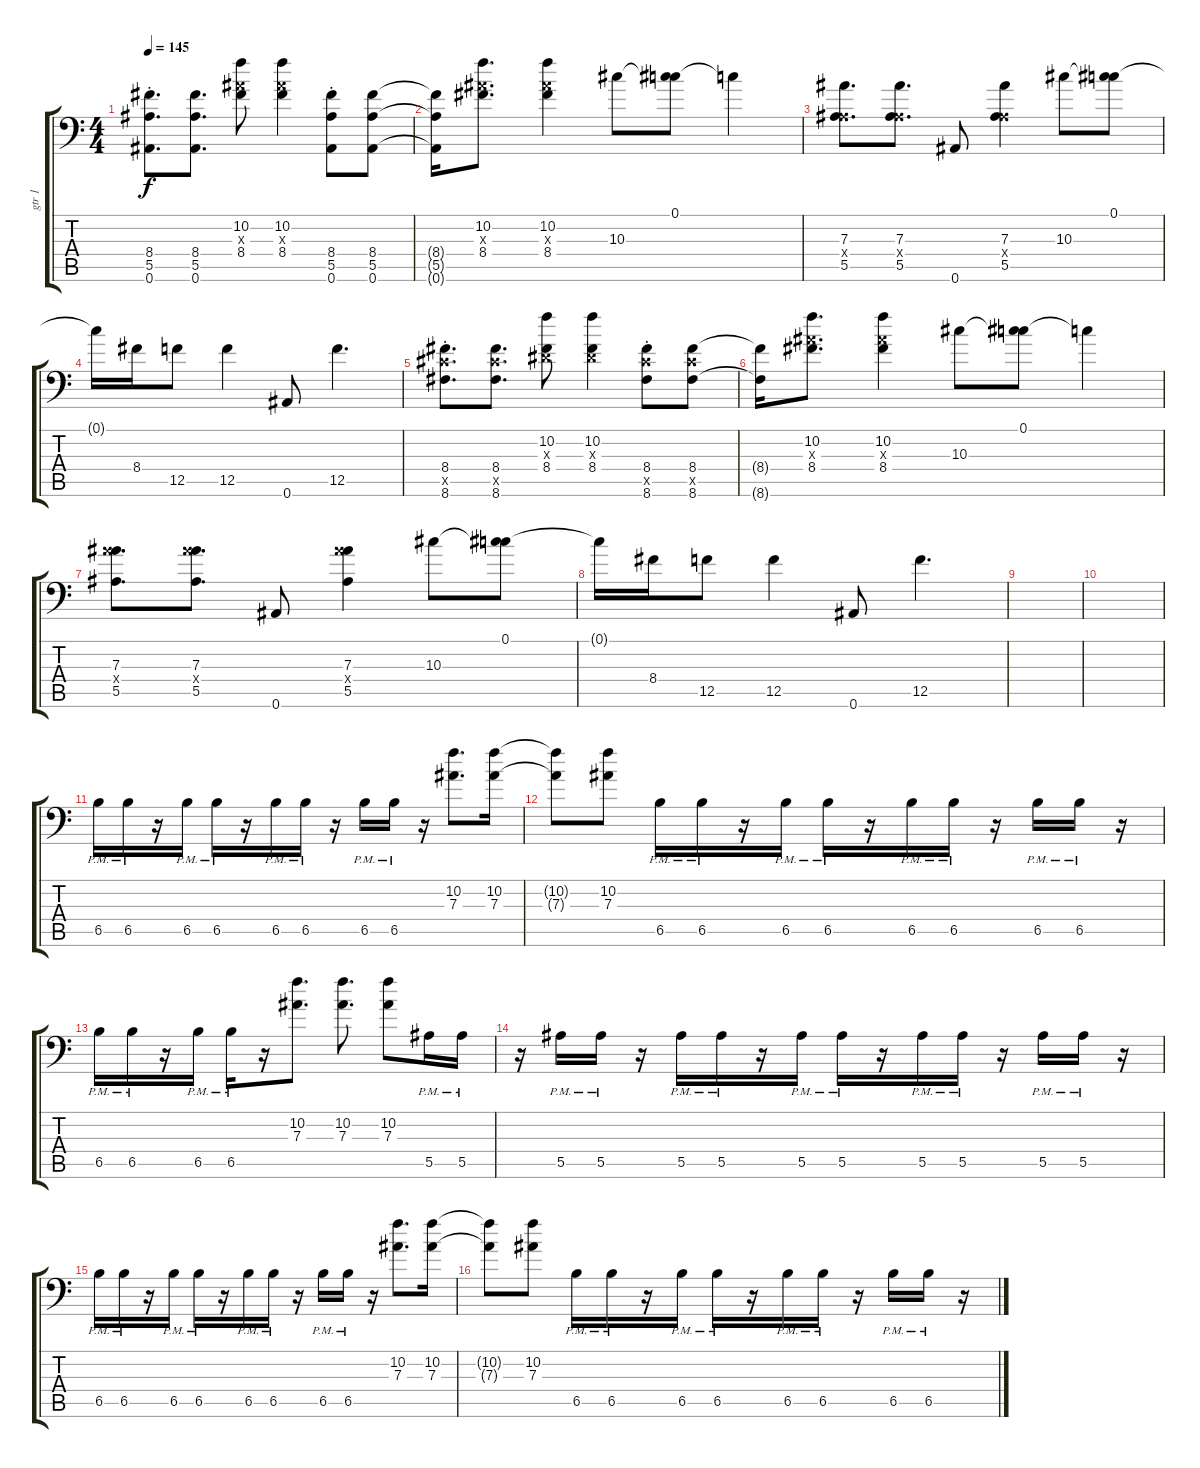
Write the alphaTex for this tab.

\track ("gtr 1" "gtr 1") {instrument distortionguitar}
\staff {score tabs}
\tuning (C4 G3 Eb3 Bb2 F2 Bb1) {hide}
\ts (4 4)
\tempo 145
\clef f4
\ks c
(8.4{st} 5.5{st} 0.6{st}).8{d dy f} (8.4 5.5 0.6).8{d} (10.2 7.3{x} 8.4).8 (10.2 7.3{x} 8.4).4 (8.4{st} 5.5{st} 0.6{st}).8 (8.4 5.5 0.6).8 |
(8.4{t} 5.5{t} 0.6{t}).16 (10.2 7.3{x} 8.4).8{d} (10.2 7.3{x} 8.4).4 10.3.8 (0.1 10.3{t}).8 0.1{t}.4 |
(7.3 0.4{x} 5.5).8{d} (7.3 0.4{x} 5.5).8{d} 0.6.8 (7.3 0.4{x} 5.5).4 10.3.8 (0.1 10.3{t}).8 |
0.1{t}.16 8.4.16 12.5.8 12.5.4 0.6.8 12.5.4{d} |
(8.4{st} 8.5{st x} 8.6{st}).8{d} (8.4 8.5{x} 8.6).8{d} (10.2 0.3{x} 8.4).8 (10.2 0.3{x} 8.4).4 (8.4{st} 8.5{st x} 8.6{st}).8 (8.4 8.5{x} 8.6).8 |
(8.4{t} 8.6{t}).16 (10.2 7.3{x} 8.4).8{d} (10.2 7.3{x} 8.4).4 10.3.8 (0.1 10.3{t}).8 0.1{t}.4 |
(7.3 12.4{x} 5.5).8{d} (7.3 12.4{x} 5.5).8{d} 0.6.8 (7.3 12.4{x} 5.5).4 10.3.8 (0.1 10.3{t}).8 |
0.1{t}.16 8.4.16 12.5.8 12.5.4 0.6.8 12.5.4{d} |
|
|
6.5{pm}.16 6.5{pm}.16 r.16 6.5{pm}.16 6.5{pm}.16 r.16 6.5{pm}.16 6.5{pm}.16 r.16 6.5{pm}.16 6.5{pm}.16 r.16 (10.2 7.3).8{d} (10.2 7.3).16 |
(10.2{t} 7.3{t}).8 (10.2 7.3).8 6.5{pm}.16 6.5{pm}.16 r.16 6.5{pm}.16 6.5{pm}.16 r.16 6.5{pm}.16 6.5{pm}.16 r.16 6.5{pm}.16 6.5{pm}.16 r.16 |
6.5{pm}.16 6.5{pm}.16 r.16 6.5{pm}.16 6.5{pm}.16 r.16 (10.2 7.3).8{d} (10.2 7.3).8{d} (10.2 7.3).8 5.5{pm}.16 5.5{pm}.16 |
r.16 5.5{pm}.16 5.5{pm}.16 r.16 5.5{pm}.16 5.5{pm}.16 r.16 5.5{pm}.16 5.5{pm}.16 r.16 5.5{pm}.16 5.5{pm}.16 r.16 5.5{pm}.16 5.5{pm}.16 r.16 |
6.5{pm}.16 6.5{pm}.16 r.16 6.5{pm}.16 6.5{pm}.16 r.16 6.5{pm}.16 6.5{pm}.16 r.16 6.5{pm}.16 6.5{pm}.16 r.16 (10.2 7.3).8{d} (10.2 7.3).16 |
(10.2{t} 7.3{t}).8 (10.2 7.3).8 6.5{pm}.16 6.5{pm}.16 r.16 6.5{pm}.16 6.5{pm}.16 r.16 6.5{pm}.16 6.5{pm}.16 r.16 6.5{pm}.16 6.5{pm}.16 r.16
